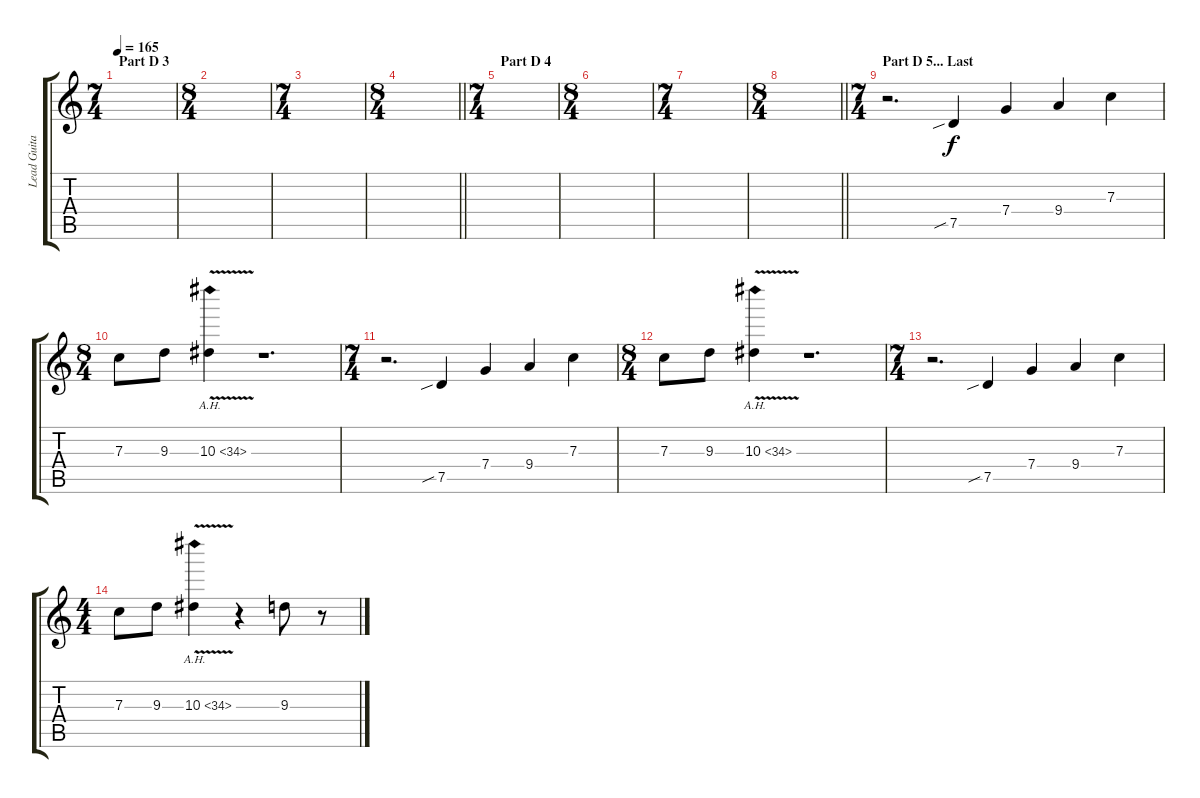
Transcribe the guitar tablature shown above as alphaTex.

\track ("Lead Guitar (2)" "Lead Guita") {instrument distortionguitar}
\staff {score tabs}
\tuning (D4 A3 F3 C3 G2 D2) {hide}
\ts (7 4)
\section ("" "Part D 3")
\tempo 165
\clef g2
\ks c
|
\ts (8 4)
|
\ts (7 4)
|
\ts (8 4)
\barLineRight lightlight
|
\ts (7 4)
\section ("" "Part D 4")
|
\ts (8 4)
|
\ts (7 4)
|
\ts (8 4)
\barLineRight lightlight
|
\ts (7 4)
\section ("" "Part D 5... Last")
r.2{d} 7.5{sib}.4 7.4.4 9.4.4 7.3.4 |
\ts (8 4)
7.3.8 9.3.8 10.3{ah 24 v}.4 r.1{d} |
\ts (7 4)
r.2{d} 7.5{sib}.4 7.4.4 9.4.4 7.3.4 |
\ts (8 4)
7.3.8 9.3.8 10.3{ah 24 v}.4 r.1{d} |
\ts (7 4)
r.2{d} 7.5{sib}.4 7.4.4 9.4.4 7.3.4 |
\ts (4 4)
7.3.8 9.3.8 10.3{ah 24 v}.4 r.4 9.3.8 r.8
